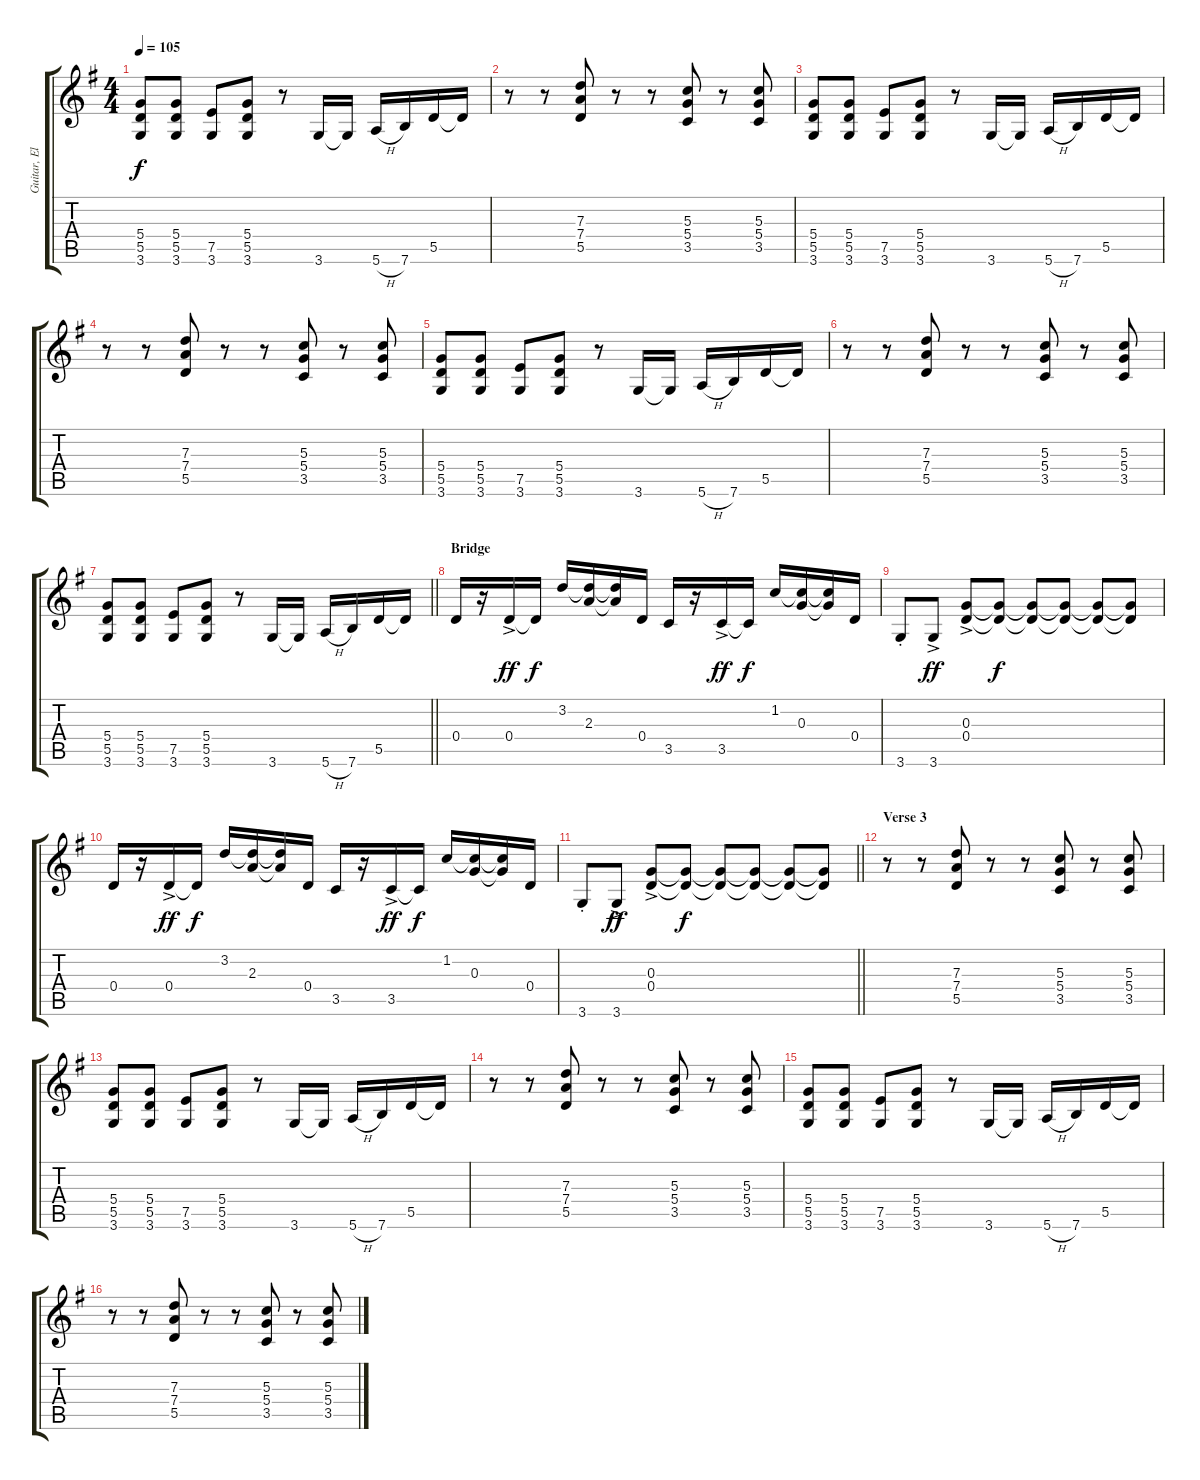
\track ("Guitar, Electric" "Guitar, El") {instrument overdrivenguitar}
\staff {score tabs}
\tuning (E4 B3 G3 D3 A2 E2) {hide}
\ts (4 4)
\tempo 105
\clef g2
\ks g
(5.4 5.5 3.6).8{dy f} (5.4 5.5 3.6).8 (7.5 3.6).8 (5.4 5.5 3.6).8 r.8 3.6.16 3.6{t}.16 5.6{h}.16 7.6.16 5.5.16 5.5{t}.16 |
r.8 r.8 (7.3 7.4 5.5).8 r.8 r.8 (5.3 5.4 3.5).8 r.8 (5.3 5.4 3.5).8 |
(5.4 5.5 3.6).8 (5.4 5.5 3.6).8 (7.5 3.6).8 (5.4 5.5 3.6).8 r.8 3.6.16 3.6{t}.16 5.6{h}.16 7.6.16 5.5.16 5.5{t}.16 |
r.8 r.8 (7.3 7.4 5.5).8 r.8 r.8 (5.3 5.4 3.5).8 r.8 (5.3 5.4 3.5).8 |
(5.4 5.5 3.6).8 (5.4 5.5 3.6).8 (7.5 3.6).8 (5.4 5.5 3.6).8 r.8 3.6.16 3.6{t}.16 5.6{h}.16 7.6.16 5.5.16 5.5{t}.16 |
r.8 r.8 (7.3 7.4 5.5).8 r.8 r.8 (5.3 5.4 3.5).8 r.8 (5.3 5.4 3.5).8 |
\barLineRight lightlight
(5.4 5.5 3.6).8 (5.4 5.5 3.6).8 (7.5 3.6).8 (5.4 5.5 3.6).8 r.8 3.6.16 3.6{t}.16 5.6{h}.16 7.6.16 5.5.16 5.5{t}.16 |
\section ("" "Bridge")
0.4.16 r.16 0.4{ac}.16{dy ff} 0.4{t}.16{dy f} 3.2.16 (3.2{t} 2.3).16 (3.2{t} 2.3{t}).16 0.4.16 3.5.16 r.16 3.5{ac}.16{dy ff} 3.5{t}.16{dy f} 1.2.16 (1.2{t} 0.3).16 (1.2{t} 0.3{t}).16 0.4.16 |
3.6{st}.8 3.6{ac}.8{dy ff} (0.3 0.4{ac}).8 (0.3{t} 0.4{t}).8{dy f} (0.3{t} 0.4{t}).8 (0.3{t} 0.4{t}).8 (0.3{t} 0.4{t}).8 (0.3{t} 0.4{t}).8 |
0.4.16 r.16 0.4{ac}.16{dy ff} 0.4{t}.16{dy f} 3.2.16 (3.2{t} 2.3).16 (3.2{t} 2.3{t}).16 0.4.16 3.5.16 r.16 3.5{ac}.16{dy ff} 3.5{t}.16{dy f} 1.2.16 (1.2{t} 0.3).16 (1.2{t} 0.3{t}).16 0.4.16 |
\barLineRight lightlight
3.6{st}.8 3.6{ac}.8{dy ff} (0.3 0.4{ac}).8 (0.3{t} 0.4{t}).8{dy f} (0.3{t} 0.4{t}).8 (0.3{t} 0.4{t}).8 (0.3{t} 0.4{t}).8 (0.3{t} 0.4{t}).8 |
\section ("" "Verse 3")
r.8 r.8 (7.3 7.4 5.5).8 r.8 r.8 (5.3 5.4 3.5).8 r.8 (5.3 5.4 3.5).8 |
(5.4 5.5 3.6).8 (5.4 5.5 3.6).8 (7.5 3.6).8 (5.4 5.5 3.6).8 r.8 3.6.16 3.6{t}.16 5.6{h}.16 7.6.16 5.5.16 5.5{t}.16 |
r.8 r.8 (7.3 7.4 5.5).8 r.8 r.8 (5.3 5.4 3.5).8 r.8 (5.3 5.4 3.5).8 |
(5.4 5.5 3.6).8 (5.4 5.5 3.6).8 (7.5 3.6).8 (5.4 5.5 3.6).8 r.8 3.6.16 3.6{t}.16 5.6{h}.16 7.6.16 5.5.16 5.5{t}.16 |
r.8 r.8 (7.3 7.4 5.5).8 r.8 r.8 (5.3 5.4 3.5).8 r.8 (5.3 5.4 3.5).8
